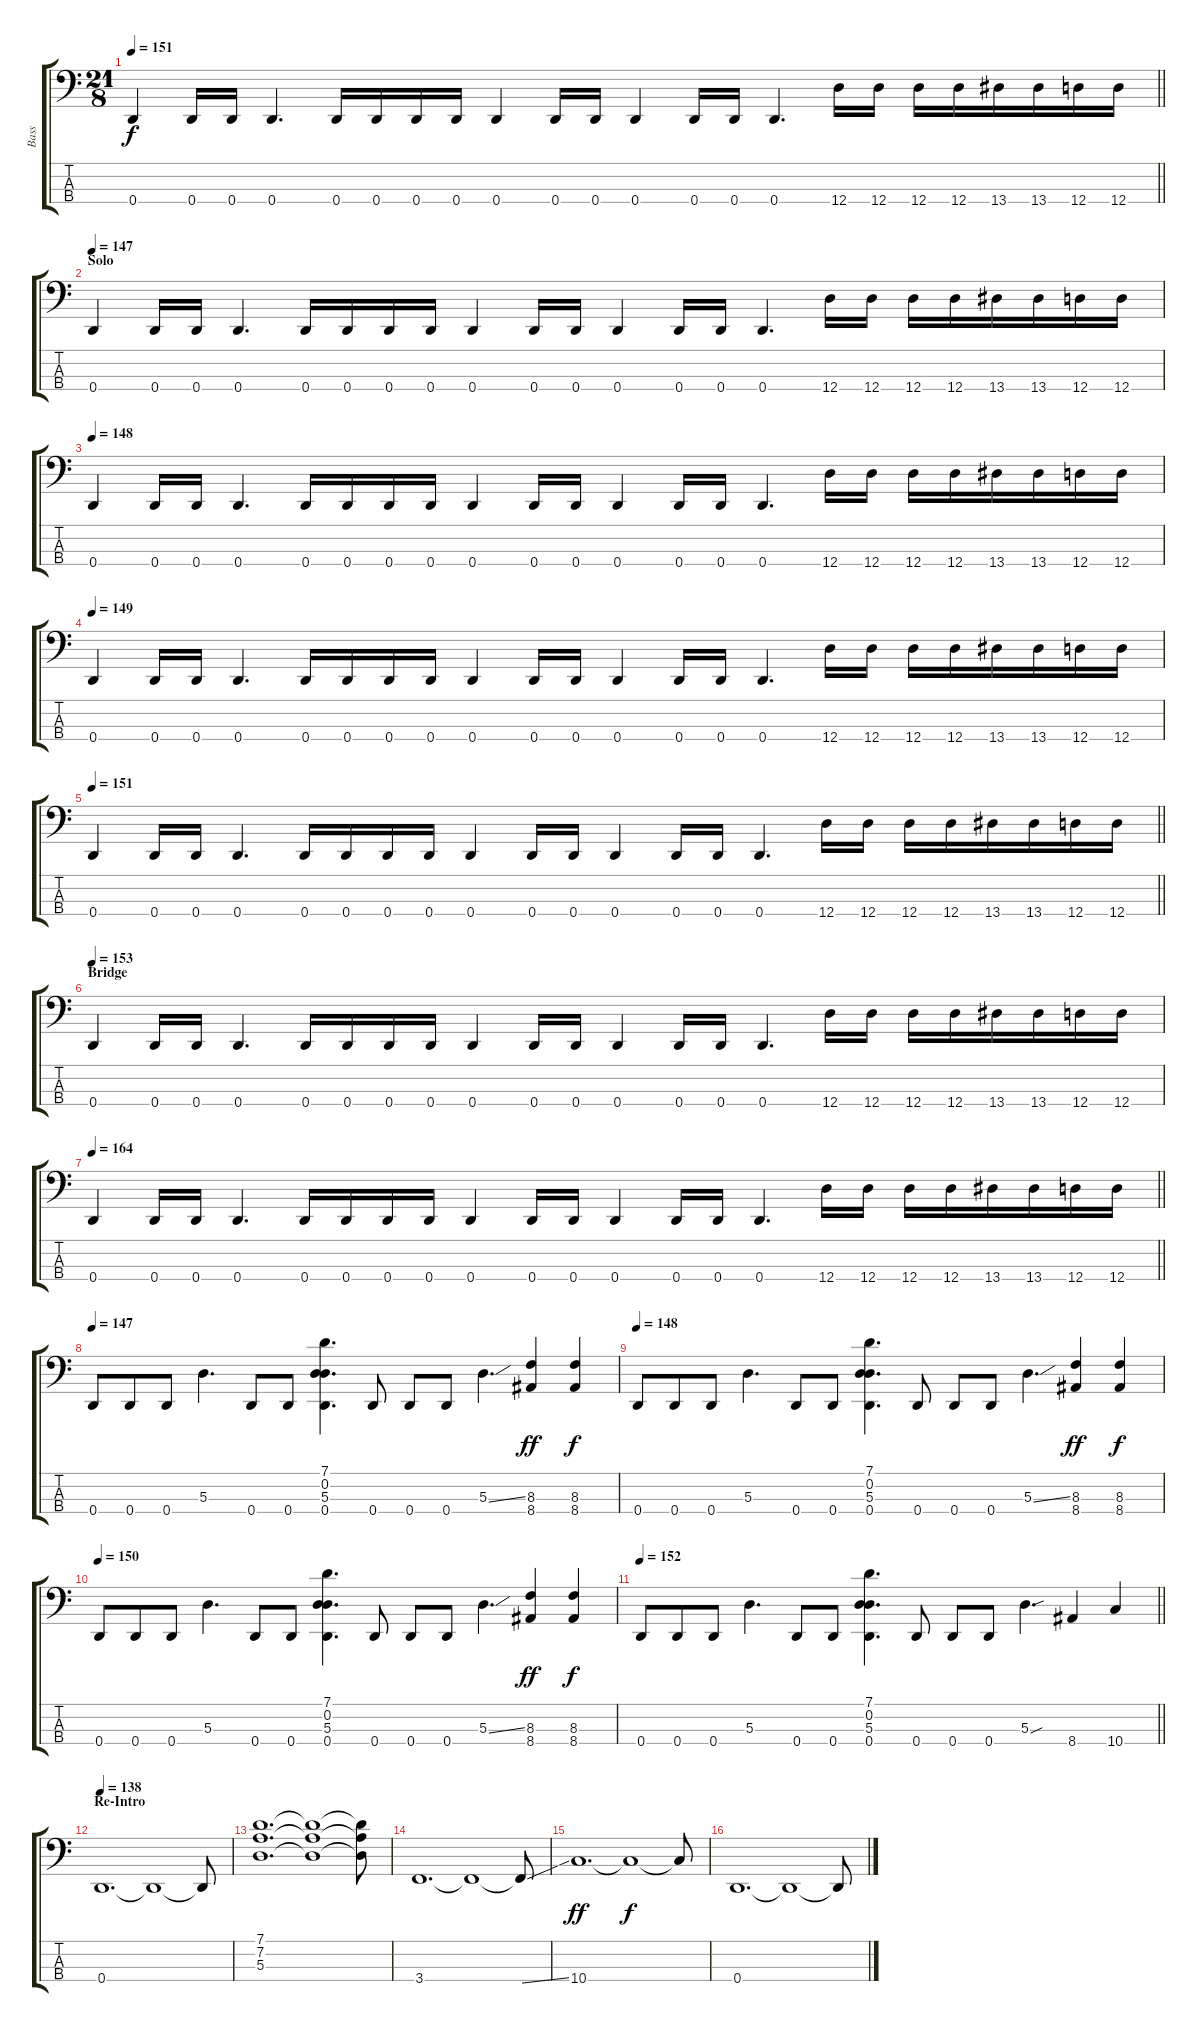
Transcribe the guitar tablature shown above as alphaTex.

\track ("Bass" "Bass") {instrument electricbasspick}
\staff {score tabs}
\tuning (G2 D2 A1 D1) {hide}
\ts (21 8)
\tempo 151
\clef f4
\barLineRight lightlight
\ks c
0.4.4{dy f} 0.4.16 0.4.16 0.4.4{d} 0.4.16 0.4.16 0.4.16 0.4.16 0.4.4 0.4.16 0.4.16 0.4.4 0.4.16 0.4.16 0.4.4{d} 12.4.16 12.4.16 12.4.16 12.4.16 13.4.16 13.4.16 12.4.16 12.4.16 |
\section ("" "Solo")
\tempo 147
0.4.4 0.4.16 0.4.16 0.4.4{d} 0.4.16 0.4.16 0.4.16 0.4.16 0.4.4 0.4.16 0.4.16 0.4.4 0.4.16 0.4.16 0.4.4{d} 12.4.16 12.4.16 12.4.16 12.4.16 13.4.16 13.4.16 12.4.16 12.4.16 |
\tempo 148
0.4.4 0.4.16 0.4.16 0.4.4{d} 0.4.16 0.4.16 0.4.16 0.4.16 0.4.4 0.4.16 0.4.16 0.4.4 0.4.16 0.4.16 0.4.4{d} 12.4.16 12.4.16 12.4.16 12.4.16 13.4.16 13.4.16 12.4.16 12.4.16 |
\tempo 149
0.4.4 0.4.16 0.4.16 0.4.4{d} 0.4.16 0.4.16 0.4.16 0.4.16 0.4.4 0.4.16 0.4.16 0.4.4 0.4.16 0.4.16 0.4.4{d} 12.4.16 12.4.16 12.4.16 12.4.16 13.4.16 13.4.16 12.4.16 12.4.16 |
\tempo 151
\barLineRight lightlight
0.4.4 0.4.16 0.4.16 0.4.4{d} 0.4.16 0.4.16 0.4.16 0.4.16 0.4.4 0.4.16 0.4.16 0.4.4 0.4.16 0.4.16 0.4.4{d} 12.4.16 12.4.16 12.4.16 12.4.16 13.4.16 13.4.16 12.4.16 12.4.16 |
\section ("" "Bridge")
\tempo 153
0.4.4 0.4.16 0.4.16 0.4.4{d} 0.4.16 0.4.16 0.4.16 0.4.16 0.4.4 0.4.16 0.4.16 0.4.4 0.4.16 0.4.16 0.4.4{d} 12.4.16 12.4.16 12.4.16 12.4.16 13.4.16 13.4.16 12.4.16 12.4.16 |
\tempo 164
\barLineRight lightlight
0.4.4 0.4.16 0.4.16 0.4.4{d} 0.4.16 0.4.16 0.4.16 0.4.16 0.4.4 0.4.16 0.4.16 0.4.4 0.4.16 0.4.16 0.4.4{d} 12.4.16 12.4.16 12.4.16 12.4.16 13.4.16 13.4.16 12.4.16 12.4.16 |
\section ("" "")
\tempo 147
0.4.8 0.4.8 0.4.8 5.3.4{d} 0.4.8 0.4.8 (7.1 0.2 5.3 0.4).4{d} 0.4.8 0.4.8 0.4.8 5.3{ss}.4{d} (8.3 8.4).4{dy ff} (8.3 8.4).4{dy f} |
\tempo 148
0.4.8 0.4.8 0.4.8 5.3.4{d} 0.4.8 0.4.8 (7.1 0.2 5.3 0.4).4{d} 0.4.8 0.4.8 0.4.8 5.3{ss}.4{d} (8.3 8.4).4{dy ff} (8.3 8.4).4{dy f} |
\tempo 150
0.4.8 0.4.8 0.4.8 5.3.4{d} 0.4.8 0.4.8 (7.1 0.2 5.3 0.4).4{d} 0.4.8 0.4.8 0.4.8 5.3{ss}.4{d} (8.3 8.4).4{dy ff} (8.3 8.4).4{dy f} |
\tempo 152
\barLineRight lightlight
0.4.8 0.4.8 0.4.8 5.3.4{d} 0.4.8 0.4.8 (7.1 0.2 5.3 0.4).4{d} 0.4.8 0.4.8 0.4.8 5.3{sou}.4{d} 8.4.4 10.4.4 |
\section ("" "Re-Intro")
\tempo 138
0.4.1{d} 0.4{t}.1 0.4{t}.8 |
(7.1 7.2 5.3).1{d} (7.1{t} 7.2{t} 5.3{t}).1 (7.1{t} 7.2{t} 5.3{t}).8 |
3.4.1{d} 3.4{t}.1 3.4{ss t}.8 |
10.4.1{d dy ff} 10.4{t}.1{dy f} 10.4{t}.8 |
0.4.1{d} 0.4{t}.1 0.4{t}.8
